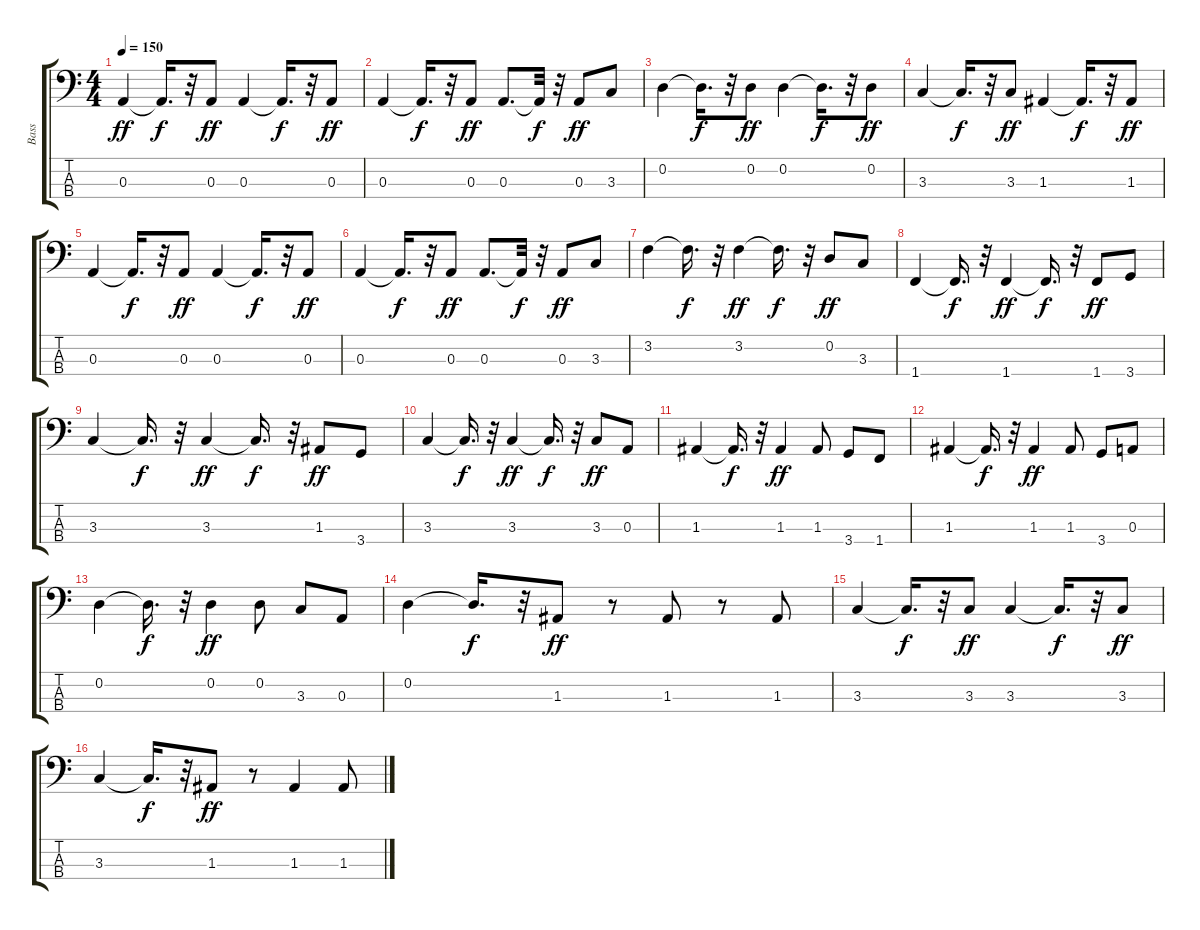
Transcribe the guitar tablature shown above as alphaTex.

\track ("Bass" "Bass") {instrument electricbassfinger}
\staff {score tabs}
\tuning (G2 D2 A1 E1) {hide}
\ts (4 4)
\tempo 150
\clef f4
\ks c
0.3.4{dy ff} 0.3{t}.16{d dy f} r.32 0.3.8{dy ff} 0.3.4 0.3{t}.16{d dy f} r.32 0.3.8{dy ff} |
0.3.4 0.3{t}.16{d dy f} r.32 0.3.8{dy ff} 0.3.8{d} 0.3{t}.32{dy f} r.32 0.3.8{dy ff} 3.3.8 |
0.2.4 0.2{t}.16{d dy f} r.32 0.2.8{dy ff} 0.2.4 0.2{t}.16{d dy f} r.32 0.2.8{dy ff} |
3.3.4 3.3{t}.16{d dy f} r.32 3.3.8{dy ff} 1.3.4 1.3{t}.16{d dy f} r.32 1.3.8{dy ff} |
0.3.4 0.3{t}.16{d dy f} r.32 0.3.8{dy ff} 0.3.4 0.3{t}.16{d dy f} r.32 0.3.8{dy ff} |
0.3.4 0.3{t}.16{d dy f} r.32 0.3.8{dy ff} 0.3.8{d} 0.3{t}.32{dy f} r.32 0.3.8{dy ff} 3.3.8 |
3.2.4 3.2{t}.16{d dy f} r.32 3.2.4{dy ff} 3.2{t}.16{d dy f} r.32 0.2.8{dy ff} 3.3.8 |
1.4.4 1.4{t}.16{d dy f} r.32 1.4.4{dy ff} 1.4{t}.16{d dy f} r.32 1.4.8{dy ff} 3.4.8 |
3.3.4 3.3{t}.16{d dy f} r.32 3.3.4{dy ff} 3.3{t}.16{d dy f} r.32 1.3.8{dy ff} 3.4.8 |
3.3.4 3.3{t}.16{d dy f} r.32 3.3.4{dy ff} 3.3{t}.16{d dy f} r.32 3.3.8{dy ff} 0.3.8 |
1.3.4 1.3{t}.16{d dy f} r.32 1.3.4{dy ff} 1.3.8 3.4.8 1.4.8 |
1.3.4 1.3{t}.16{d dy f} r.32 1.3.4{dy ff} 1.3.8 3.4.8 0.3.8 |
0.2.4 0.2{t}.16{d dy f} r.32 0.2.4{dy ff} 0.2.8 3.3.8 0.3.8 |
0.2.4 0.2{t}.16{d dy f} r.32 1.3.8{dy ff} r.8 1.3.8 r.8 1.3.8 |
3.3.4 3.3{t}.16{d dy f} r.32 3.3.8{dy ff} 3.3.4 3.3{t}.16{d dy f} r.32 3.3.8{dy ff} |
3.3.4 3.3{t}.16{d dy f} r.32 1.3.8{dy ff} r.8 1.3.4 1.3.8
